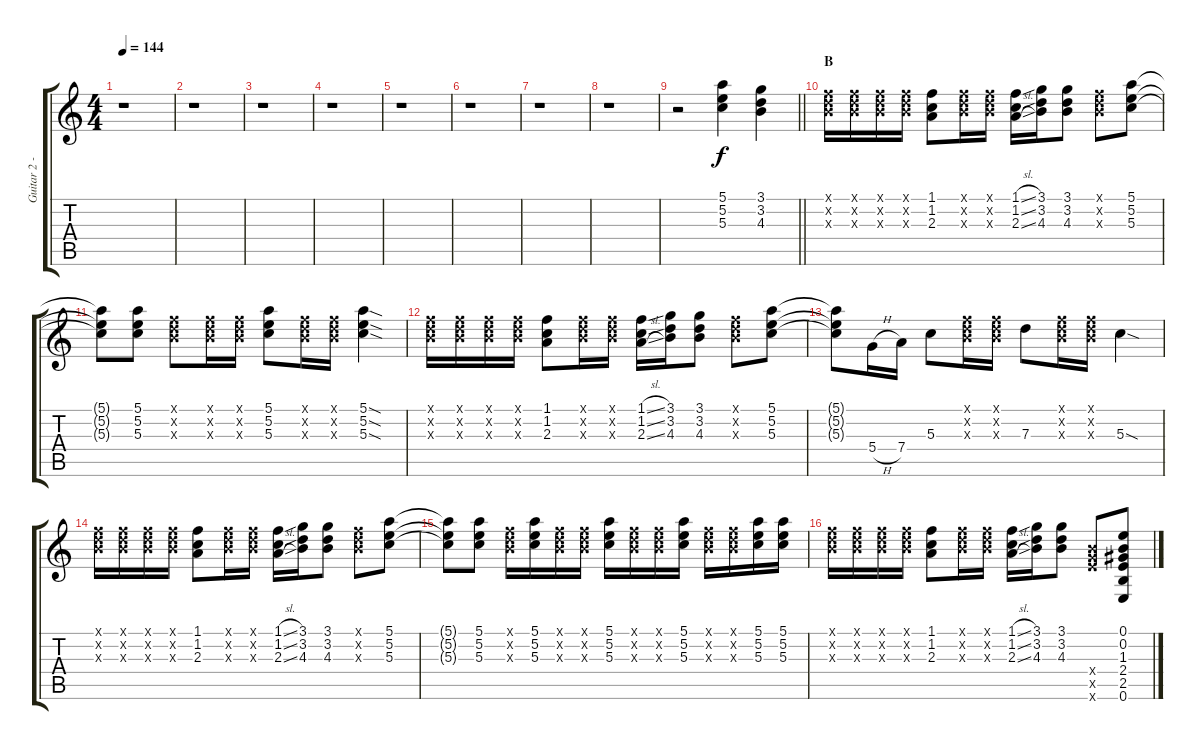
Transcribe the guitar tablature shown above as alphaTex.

\track ("Guitar 2 - Shinji" "Guitar 2 -") {instrument distortionguitar}
\staff {score tabs}
\tuning (E4 B3 G3 D3 A2 E2) {hide}
\ts (4 4)
\tempo 144
\clef g2
\ks c
r.1{dy f} |
r.1 |
r.1 |
r.1 |
r.1 |
r.1 |
r.1 |
r.1 |
\barLineRight lightlight
r.2 (5.1 5.2 5.3).4 (3.1 3.2 4.3).4 |
\section ("" "B")
(1.1{x} 3.2{x} 4.3{x}).16 (1.1{x} 3.2{x} 4.3{x}).16 (1.1{x} 3.2{x} 4.3{x}).16 (1.1{x} 3.2{x} 4.3{x}).16 (1.1 1.2 2.3).8 (1.1{x} 3.2{x} 4.3{x}).16 (1.1{x} 3.2{x} 4.3{x}).16 (1.1{sl} 1.2{sl} 2.3{sl}).16 (3.1 3.2 4.3).16 (3.1 3.2 4.3).8 (1.1{x} 3.2{x} 4.3{x}).8 (5.1 5.2 5.3).8 |
(5.1{t} 5.2{t} 5.3{t}).8 (5.1 5.2 5.3).8 (1.1{x} 3.2{x} 4.3{x}).8 (1.1{x} 3.2{x} 4.3{x}).16 (1.1{x} 3.2{x} 4.3{x}).16 (5.1 5.2 5.3).8 (1.1{x} 3.2{x} 4.3{x}).16 (1.1{x} 3.2{x} 4.3{x}).16 (5.1{sod} 5.2{sod} 5.3{sod}).4 |
(1.1{x} 3.2{x} 4.3{x}).16 (1.1{x} 3.2{x} 4.3{x}).16 (1.1{x} 3.2{x} 4.3{x}).16 (1.1{x} 3.2{x} 4.3{x}).16 (1.1 1.2 2.3).8 (1.1{x} 3.2{x} 4.3{x}).16 (1.1{x} 3.2{x} 4.3{x}).16 (1.1{sl} 1.2{sl} 2.3{sl}).16 (3.1 3.2 4.3).16 (3.1 3.2 4.3).8 (1.1{x} 3.2{x} 4.3{x}).8 (5.1 5.2 5.3).8 |
(5.1{t} 5.2{t} 5.3{t}).8 5.4{h}.16 7.4.16 5.3.8 (1.1{x} 3.2{x} 4.3{x}).16 (1.1{x} 3.2{x} 4.3{x}).16 7.3.8 (1.1{x} 3.2{x} 4.3{x}).16 (1.1{x} 3.2{x} 4.3{x}).16 5.3{sod}.4 |
(1.1{x} 3.2{x} 4.3{x}).16 (1.1{x} 3.2{x} 4.3{x}).16 (1.1{x} 3.2{x} 4.3{x}).16 (1.1{x} 3.2{x} 4.3{x}).16 (1.1 1.2 2.3).8 (1.1{x} 3.2{x} 4.3{x}).16 (1.1{x} 3.2{x} 4.3{x}).16 (1.1{sl} 1.2{sl} 2.3{sl}).16 (3.1 3.2 4.3).16 (3.1 3.2 4.3).8 (1.1{x} 3.2{x} 4.3{x}).8 (5.1 5.2 5.3).8 |
(5.1{t} 5.2{t} 5.3{t}).8 (5.1 5.2 5.3).8 (1.1{x} 3.2{x} 4.3{x}).16 (5.1 5.2 5.3).16 (1.1{x} 3.2{x} 4.3{x}).16 (1.1{x} 3.2{x} 4.3{x}).16 (5.1 5.2 5.3).16 (1.1{x} 3.2{x} 4.3{x}).16 (1.1{x} 3.2{x} 4.3{x}).16 (5.1 5.2 5.3).16 (1.1{x} 3.2{x} 4.3{x}).16 (1.1{x} 3.2{x} 4.3{x}).16 (5.1 5.2 5.3).16 (5.1 5.2 5.3).16 |
(1.1{x} 3.2{x} 4.3{x}).16 (1.1{x} 3.2{x} 4.3{x}).16 (1.1{x} 3.2{x} 4.3{x}).16 (1.1{x} 3.2{x} 4.3{x}).16 (1.1 1.2 2.3).8 (1.1{x} 3.2{x} 4.3{x}).16 (1.1{x} 3.2{x} 4.3{x}).16 (1.1{sl} 1.2{sl} 2.3{sl}).16 (3.1 3.2 4.3).16 (3.1 3.2 4.3).8 (9.4{x} 10.5{x} 12.6{x}).8 (0.1 0.2 1.3 2.4 2.5 0.6).8
